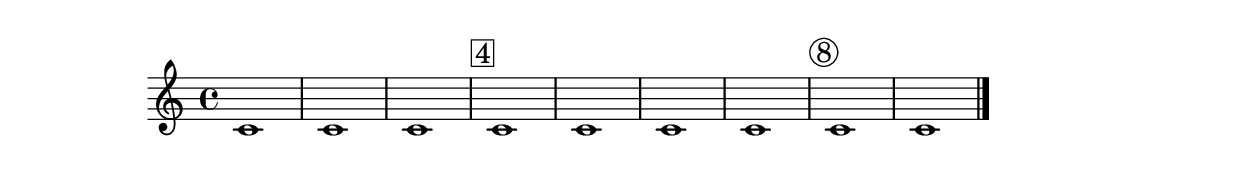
%% DO NOT EDIT this file manually; it is automatically
%% generated from LSR http://lsr.dsi.unimi.it
%% Make any changes in LSR itself, or in Documentation/snippets/new/ ,
%% and then run scripts/auxiliar/makelsr.py
%%
%% This file is in the public domain.
\version "2.17.11"

\header {
  lsrtags = "rhythms, tweaks-and-overrides"

  texidoc = "
Bar numbers can also be printed inside boxes or circles.

"
  doctitle = "Printing bar numbers inside boxes or circles"
} % begin verbatim


\relative c' {
  % Prevent bar numbers at the end of a line and permit them elsewhere
  \override Score.BarNumber.break-visibility = #end-of-line-invisible
  \set Score.barNumberVisibility = #(every-nth-bar-number-visible 4)

  % Increase the size of the bar number by 2
  \override Score.BarNumber.font-size = #2

  % Draw a box round the following bar number(s)
  \override Score.BarNumber.stencil
    = #(make-stencil-boxer 0.1 0.25 ly:text-interface::print)
  \repeat unfold 5 { c1 }

  % Draw a circle round the following bar number(s)
  \override Score.BarNumber.stencil
    = #(make-stencil-circler 0.1 0.25 ly:text-interface::print)
  \repeat unfold 4 { c1 } \bar "|."
}
